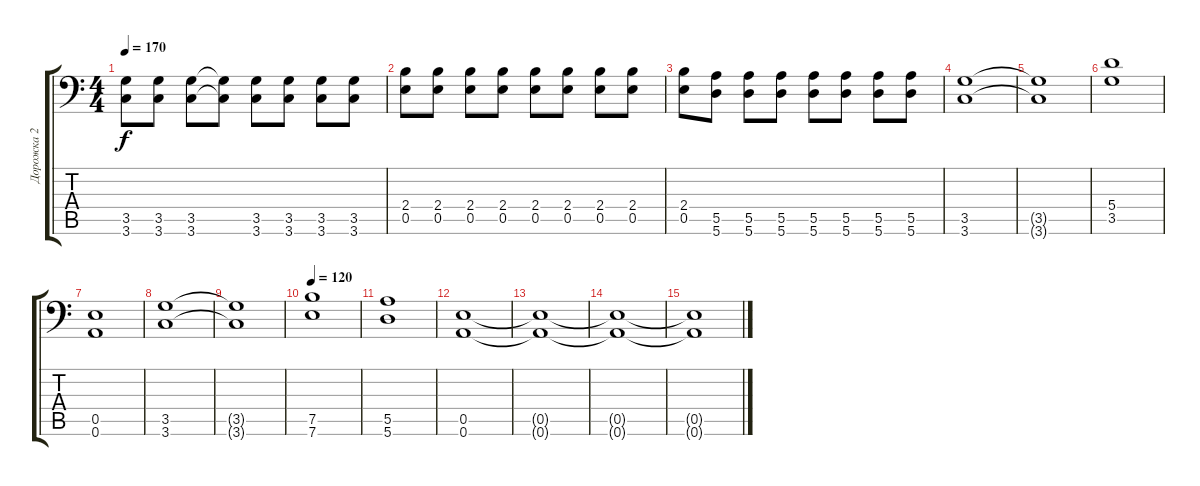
\track ("Дорожка 2" "Дорожка 2") {instrument distortionguitar}
\staff {score tabs}
\tuning (B3 Gb3 D3 A2 E2 A1) {hide}
\ts (4 4)
\tempo 170
\clef f4
\ks c
(3.5{t} 3.6{t}).8{dy f} (3.5 3.6).8 (3.5 3.6).8 (3.5{t} 3.6{t}).8 (3.5 3.6).8 (3.5 3.6).8 (3.5 3.6).8 (3.5 3.6).8 |
(2.4 0.5).8 (2.4 0.5).8 (2.4 0.5).8 (2.4 0.5).8 (2.4 0.5).8 (2.4 0.5).8 (2.4 0.5).8 (2.4 0.5).8 |
(2.4 0.5).8 (5.5 5.6).8 (5.5 5.6).8 (5.5 5.6).8 (5.5 5.6).8 (5.5 5.6).8 (5.5 5.6).8 (5.5 5.6).8 |
(3.5 3.6).1 |
(3.5{t} 3.6{t}).1 |
(5.4 3.5).1 |
(0.5 0.6).1 |
(3.5 3.6).1 |
(3.5{t} 3.6{t}).1 |
\tempo 120
(7.5 7.6).1 |
(5.5 5.6).1 |
(0.5 0.6).1 |
(0.5{t} 0.6{t}).1 |
(0.5{t} 0.6{t}).1 |
(0.5{t} 0.6{t}).1
